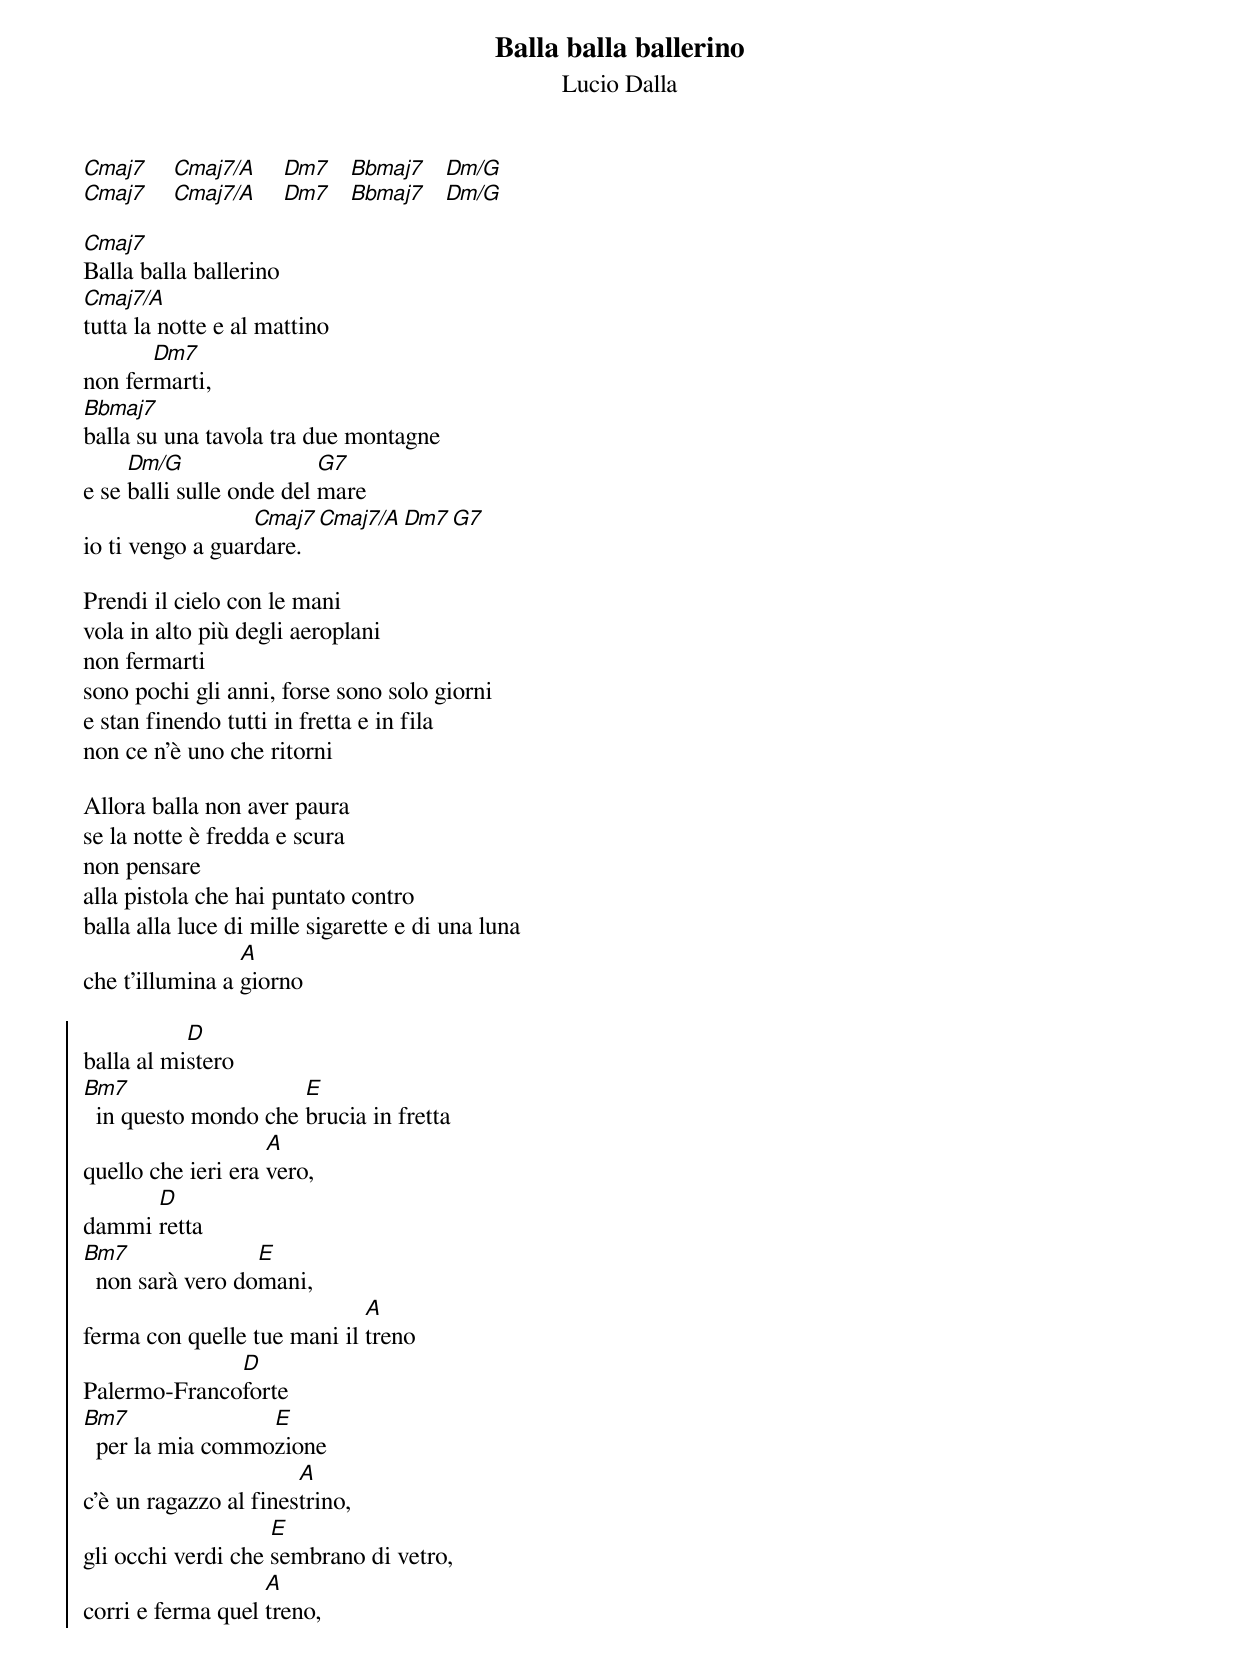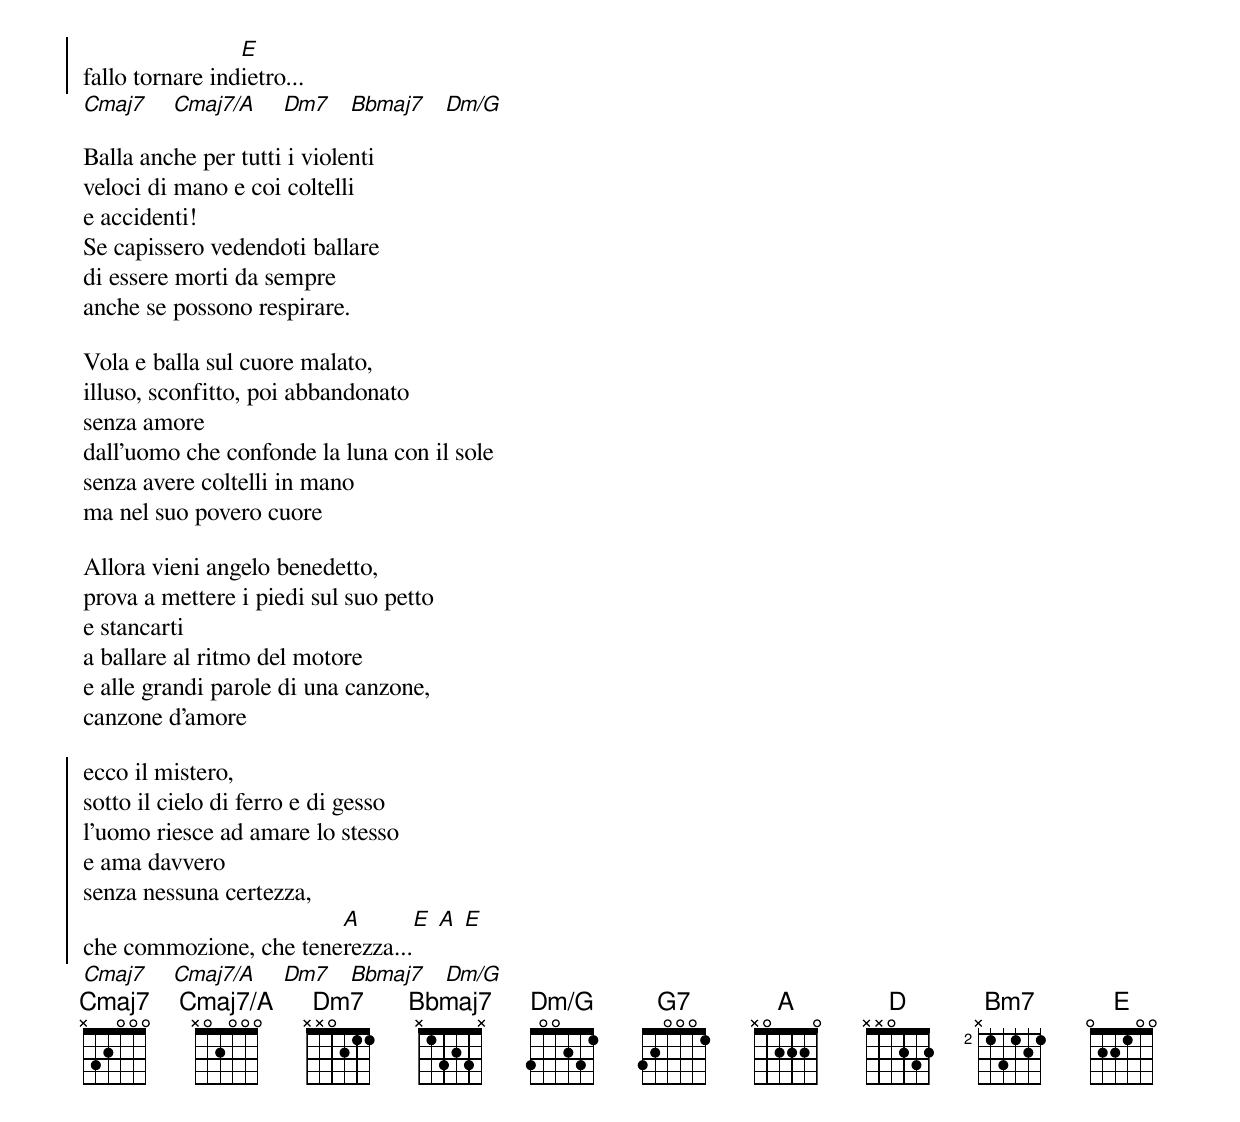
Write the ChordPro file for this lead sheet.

{title: Balla balla ballerino}
{subtitle: Lucio Dalla}
{define: Cmaj7/A base-fret 0 frets x 0 2 0 0 0}
{define: Dm/G base-fret 0 frets 3 0 0 2 3 1}
[Cmaj7]    [Cmaj7/A]    [Dm7]   [Bbmaj7]   [Dm/G]
[Cmaj7]    [Cmaj7/A]    [Dm7]   [Bbmaj7]   [Dm/G]

[Cmaj7]Balla balla ballerino
[Cmaj7/A]tutta la notte e al mattino
non fer[Dm7]marti,
[Bbmaj7]balla su una tavola tra due montagne
e se [Dm/G]balli sulle onde del [G7]mare
io ti vengo a guar[Cmaj7]dare.[Cmaj7/A][Dm7][G7]

Prendi il cielo con le mani
vola in alto più degli aeroplani
non fermarti
sono pochi gli anni, forse sono solo giorni
e stan finendo tutti in fretta e in fila
non ce n'è uno che ritorni

Allora balla non aver paura
se la notte è fredda e scura
non pensare
alla pistola che hai puntato contro
balla alla luce di mille sigarette e di una luna
che t'illumina a [A]giorno

{soc}
balla al mi[D]stero
[Bm7]  in questo mondo che [E]brucia in fretta
quello che ieri era [A]vero,
dammi [D]retta
[Bm7]  non sarà vero do[E]mani,
ferma con quelle tue mani il [A]treno
Palermo-Franco[D]forte
[Bm7]  per la mia commo[E]zione
c'è un ragazzo al fines[A]trino,
gli occhi verdi che [E]sembrano di vetro,
corri e ferma quel [A]treno,
fallo tornare ind[E]ietro...
{eoc}
[Cmaj7]    [Cmaj7/A]    [Dm7]   [Bbmaj7]   [Dm/G]

Balla anche per tutti i violenti
veloci di mano e coi coltelli
e accidenti!
Se capissero vedendoti ballare
di essere morti da sempre
anche se possono respirare.

Vola e balla sul cuore malato,
illuso, sconfitto, poi abbandonato
senza amore
dall'uomo che confonde la luna con il sole
senza avere coltelli in mano
ma nel suo povero cuore

Allora vieni angelo benedetto,
prova a mettere i piedi sul suo petto
e stancarti
a ballare al ritmo del motore
e alle grandi parole di una canzone,
canzone d'amore

{soc}
ecco il mistero,
sotto il cielo di ferro e di gesso
l'uomo riesce ad amare lo stesso
e ama davvero
senza nessuna certezza,
che commozione, che tene[A]rezza...[E] [A] [E]
{eoc}
[Cmaj7]    [Cmaj7/A]    [Dm7]   [Bbmaj7]   [Dm/G]
